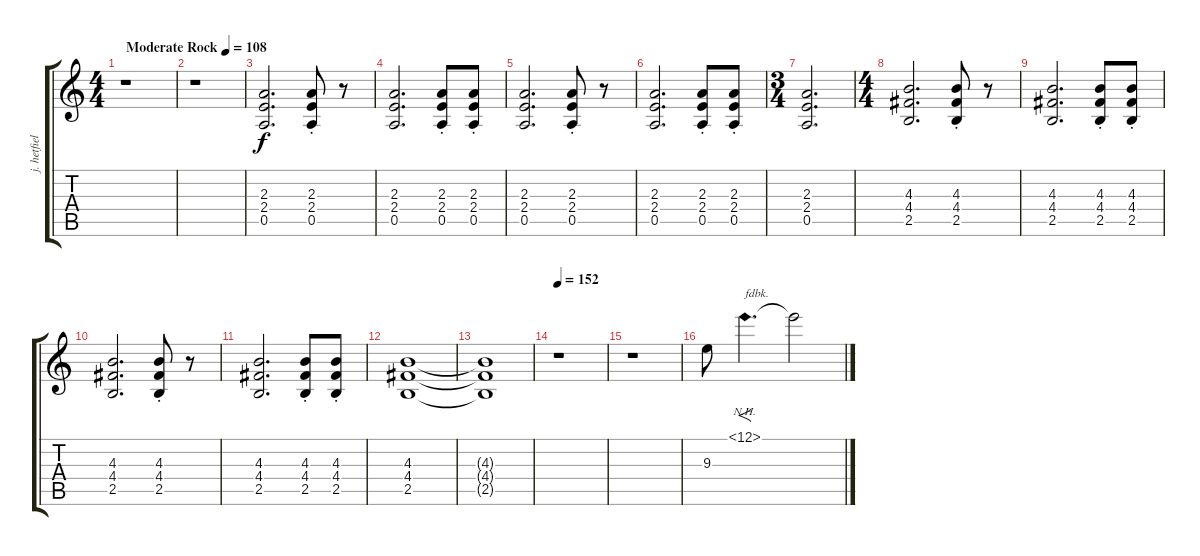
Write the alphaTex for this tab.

\track ("j. hetfield - rhythm guitar" "j. hetfiel") {instrument distortionguitar}
\staff {score tabs}
\tuning (E4 B3 G3 D3 A2 E2) {hide}
\ts (4 4)
\tempo (108 "Moderate Rock")
\clef g2
\ks c
r.1{dy f instrument distortionguitar} |
r.1 |
(2.3 2.4 0.5).2{d} (2.3{st} 2.4{st} 0.5{st}).8 r.8 |
(2.3 2.4 0.5).2{d} (2.3{st} 2.4{st} 0.5{st}).8 (2.3{st} 2.4{st} 0.5{st}).8 |
(2.3 2.4 0.5).2{d} (2.3{st} 2.4{st} 0.5{st}).8 r.8 |
(2.3 2.4 0.5).2{d} (2.3{st} 2.4{st} 0.5{st}).8 (2.3{st} 2.4{st} 0.5{st}).8 |
\ts (3 4)
(2.3 2.4 0.5).2{d} |
\ts (4 4)
(4.3 4.4 2.5).2{d} (4.3{st} 4.4{st} 2.5{st}).8 r.8 |
(4.3 4.4 2.5).2{d} (4.3{st} 4.4{st} 2.5{st}).8 (4.3{st} 4.4{st} 2.5{st}).8 |
(4.3 4.4 2.5).2{d} (4.3{st} 4.4{st} 2.5{st}).8 r.8 |
(4.3 4.4 2.5).2{d} (4.3{st} 4.4{st} 2.5{st}).8 (4.3{st} 4.4{st} 2.5{st}).8 |
(4.3 4.4 2.5).1{volume 0} |
(4.3{t} 4.4{t} 2.5{t}).1 |
\tempo 152
r.1 |
r.1 |
9.3.8{volume 11} 12.1{nh}.4{f d txt "fdbk."} 12.1{t}.2
